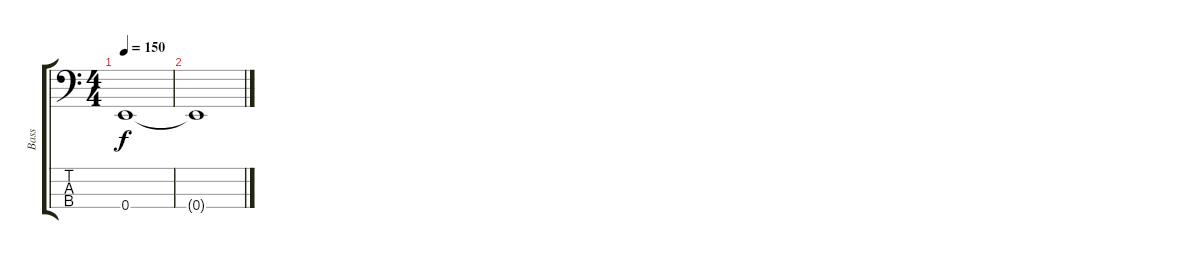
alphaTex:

\track ("Bass" "Bass") {instrument electricbassfinger}
\staff {score tabs}
\tuning (G2 D2 A1 E1) {hide}
\ts (4 4)
\tempo 150
\clef f4
\ks c
0.4{t}.1{dy f} |
0.4{t}.1
